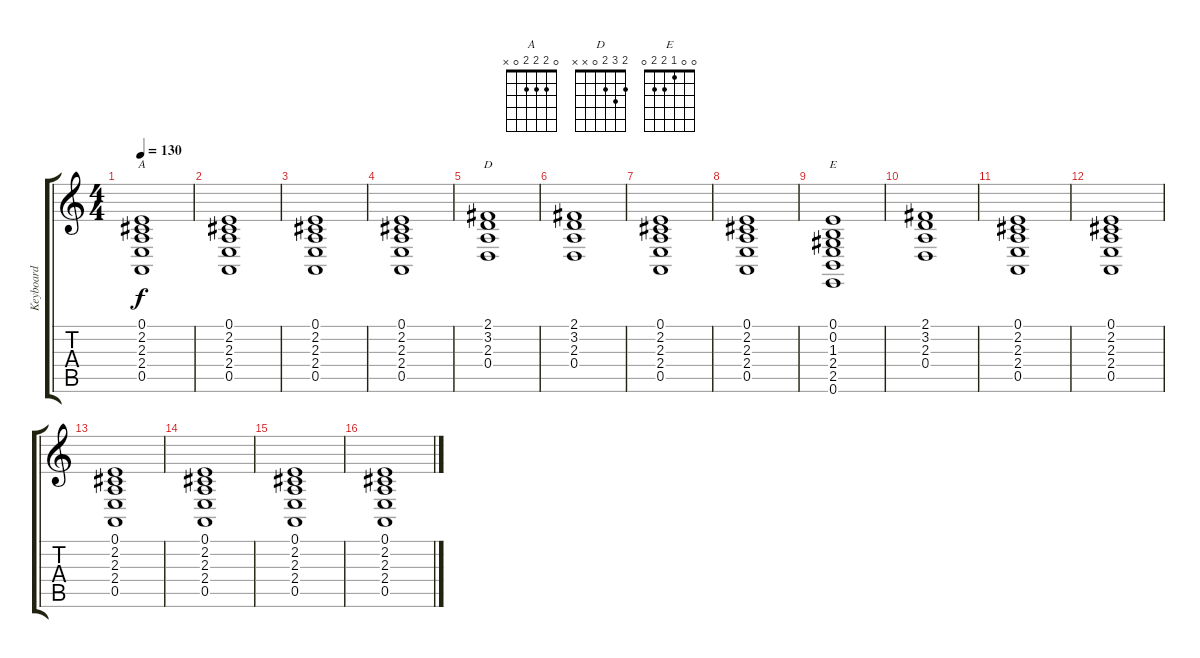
\track ("Keyboard" "Keyboard") {instrument churchorgan}
\staff {score tabs}
\tuning (E4 B3 G3 D3 A2 E2) {hide}
\chord ("A" 0 2 2 2 0 x)
\chord ("D" 2 3 2 0 x x)
\chord ("E" 0 0 1 2 2 0)
\ts (4 4)
\tempo 130
\clef g2
\ks c
(0.1 2.2 2.3 2.4 0.5).1{ch "A" dy f} |
(0.1 2.2 2.3 2.4 0.5).1 |
(0.1 2.2 2.3 2.4 0.5).1 |
(0.1 2.2 2.3 2.4 0.5).1 |
(2.1 3.2 2.3 0.4).1{ch "D"} |
(2.1 3.2 2.3 0.4).1 |
(0.1 2.2 2.3 2.4 0.5).1 |
(0.1 2.2 2.3 2.4 0.5).1 |
(0.1 0.2 1.3 2.4 2.5 0.6).1{ch "E"} |
(2.1 3.2 2.3 0.4).1 |
(0.1 2.2 2.3 2.4 0.5).1 |
(0.1 2.2 2.3 2.4 0.5).1 |
(0.1 2.2 2.3 2.4 0.5).1 |
(0.1 2.2 2.3 2.4 0.5).1 |
(0.1 2.2 2.3 2.4 0.5).1 |
(0.1 2.2 2.3 2.4 0.5).1
